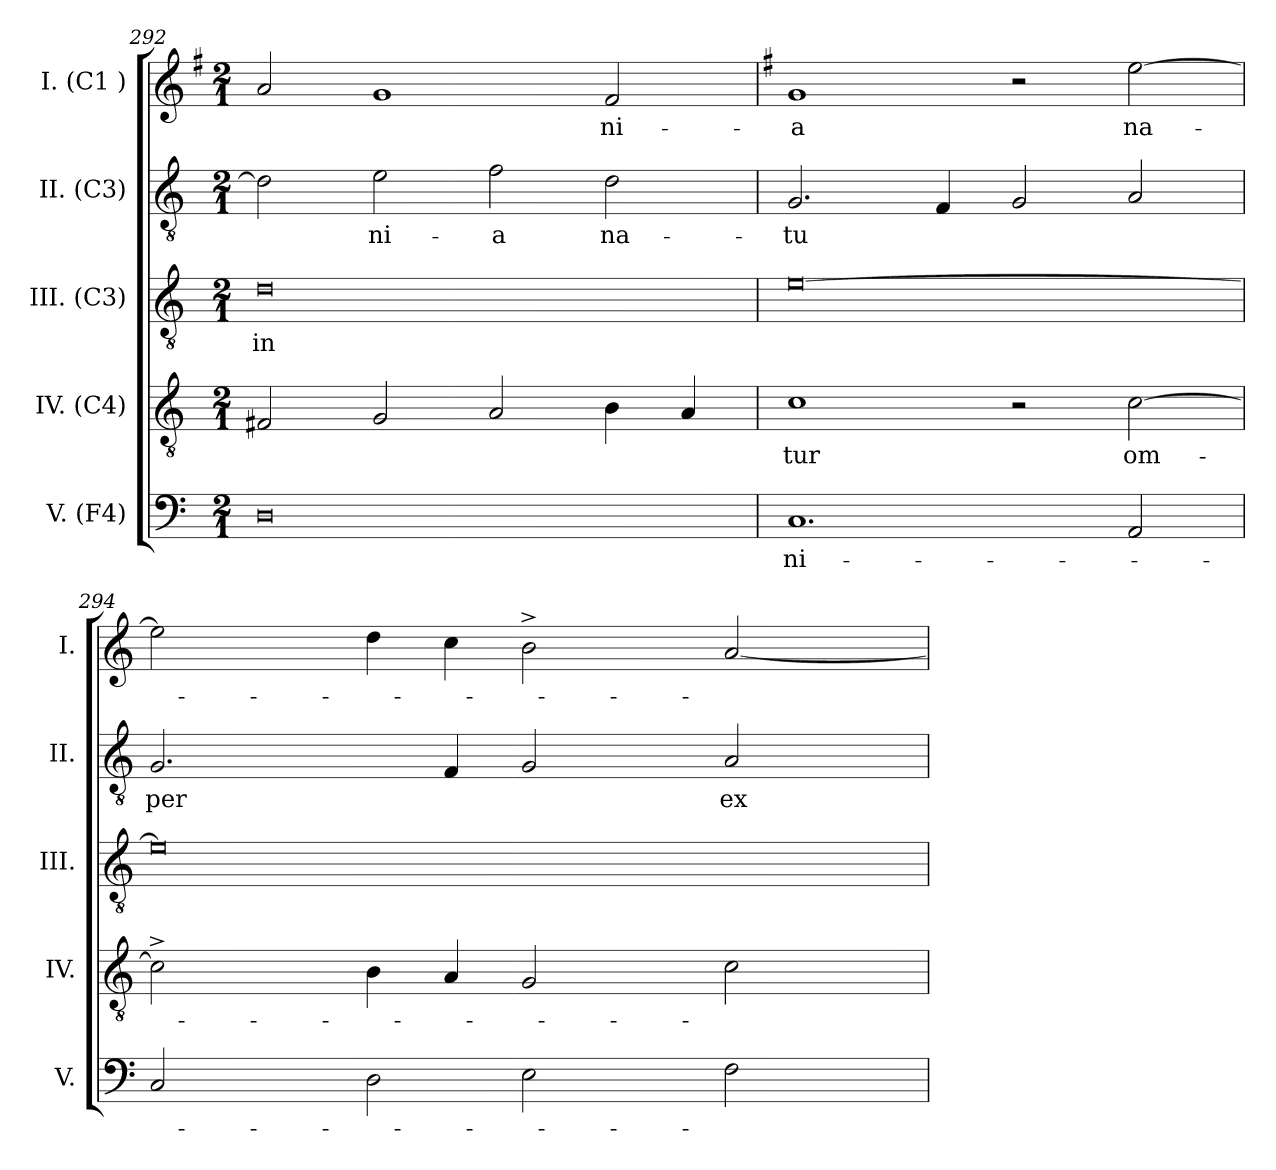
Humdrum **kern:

**kern	**text	**kern	**text	**kern	**text	**kern	**text	**kern	**text
*part5	*part5	*part4	*part4	*part3	*part3	*part2	*part2	*part1	*part1
*staff5	*staff5	*staff4	*staff4	*staff3	*staff3	*staff2	*staff2	*staff1	*staff1
*I"V. (F4)	*	*I"IV. (C4)	*	*I"III. (C3)	*	*I"II. (C3)	*	*I"I. (C1 )	*
*I'V.	*	*I'IV.	*	*I'III.	*	*I'II.	*	*I'I.	*
*clefF4	*	*clefGv2	*	*clefGv2	*	*clefGv2	*	*clefG2	*
*k[]	*	*k[]	*	*	*	*k[]	*	*k[f#]	*
*C:	*	*C:	*	*	*	*C:	*	*G:	*
*M2/1	*	*M2/1	*	*M2/1	*	*M2/1	*	*M2/1	*
=292	=292	=292	=292	=292	=292	=292	=292	=292	=292
!	!	!	!	!	!LO:LY:b:cj	!	!	!	!
0D	.	2F#/	.	0d	in	2d\]	.	2a/	.
!	!	!	!	!	!	!	!LO:LY:b:cj	!	!
.	.	2G/	.	.	.	2e\	-ni-	1g	.
!	!	!	!	!	!	!	!LO:LY:b:cj	!	!
.	.	2A/	.	.	.	2f\	-a	.	.
!	!	!	!	!	!	!	!LO:LY:b:cj	!	!LO:LY:b:cj
.	.	4B\	.	.	.	2d\	na-	2f#/	-ni-
.	.	4A/	.	.	.	.	.	.	.
=293	=293	=293	=293	=293	=293	=293	=293	=293	=293
*	*	*	*	*	*	*	*	*k[f#]	*
*	*	*	*	*	*	*	*	*G:	*
!	!LO:LY:b:cj	!	!LO:LY:b:cj	!	!	!	!LO:LY:b:cj	!	!LO:LY:b:rj
1.C	-ni-	1c	-tur	[>0e	.	2.G/	-tu	1g	-a
.	.	.	.	.	.	4F/	.	.	.
.	.	2r	.	.	.	2G/	.	2r	.
!	!	!	!LO:LY:b	!	!	!	!	!	!LO:LY:b:cj
2AA/	.	[<2c\	om-	.	.	2A/	.	[<2ee\	na-
!!LO:PB:g=z
=294	=294	=294	=294	=294	=294	=294	=294	=294	=294
*	*	*	*	*	*	*	*	*k[]	*
*	*	*	*	*	*	*	*	*C:	*
!	!	!	!	!	!	!	!LO:LY:b	!	!
*^	*	*^	*	*^	*	*	*	*^	*
2C/	4ryy	.	2c^<\]	8..ryy	.	0e]	16ryy	.	2.G/	per	2ee\]	8..ryy	.
.	.	.	.	.	.	.	1ryy	.	.	.	.	.	.
.	.	.	.	1ryy	.	.	.	.	.	.	.	1ryy	.
.	16..ryy	.	.	.	.	.	.	.	.	.	.	.	.
.	1ryy	.	.	.	.	.	.	.	.	.	.	.	.
2D\	.	.	4B\	.	.	.	.	.	.	.	4dd\	.	.
.	.	.	4A/	.	.	.	.	.	4F/	.	4cc\	.	.
2E\	.	.	2G/	.	.	.	.	.	2G/	.	2b^<\	.	.
.	.	.	.	.	.	.	2...ryy	.	.	.	.	.	.
.	.	.	.	2ryy	.	.	.	.	.	.	.	2ryy	.
.	2ryy	.	.	.	.	.	.	.	.	.	.	.	.
!	!	!	!	!	!	!	!	!	!	!LO:LY:b:cj	!	!	!
2F\	.	.	2c\	.	.	.	.	.	2A/	ex-	[<2a/	.	.
.	.	.	.	4ryy	.	.	.	.	.	.	.	4ryy	.
.	8ryy	.	.	.	.	.	.	.	.	.	.	.	.
.	.	.	.	32ryy	.	.	.	.	.	.	.	32ryy	.
.	64ryy	.	.	.	.	.	.	.	.	.	.	.	.
*v	*v	*	*	*	*	*v	*v	*	*	*	*v	*v	*
*	*	*v	*v	*	*	*	*	*	*	*
=	=	=	=	=	=	=	=	=	=
*-	*-	*-	*-	*-	*-	*-	*-	*-	*-
